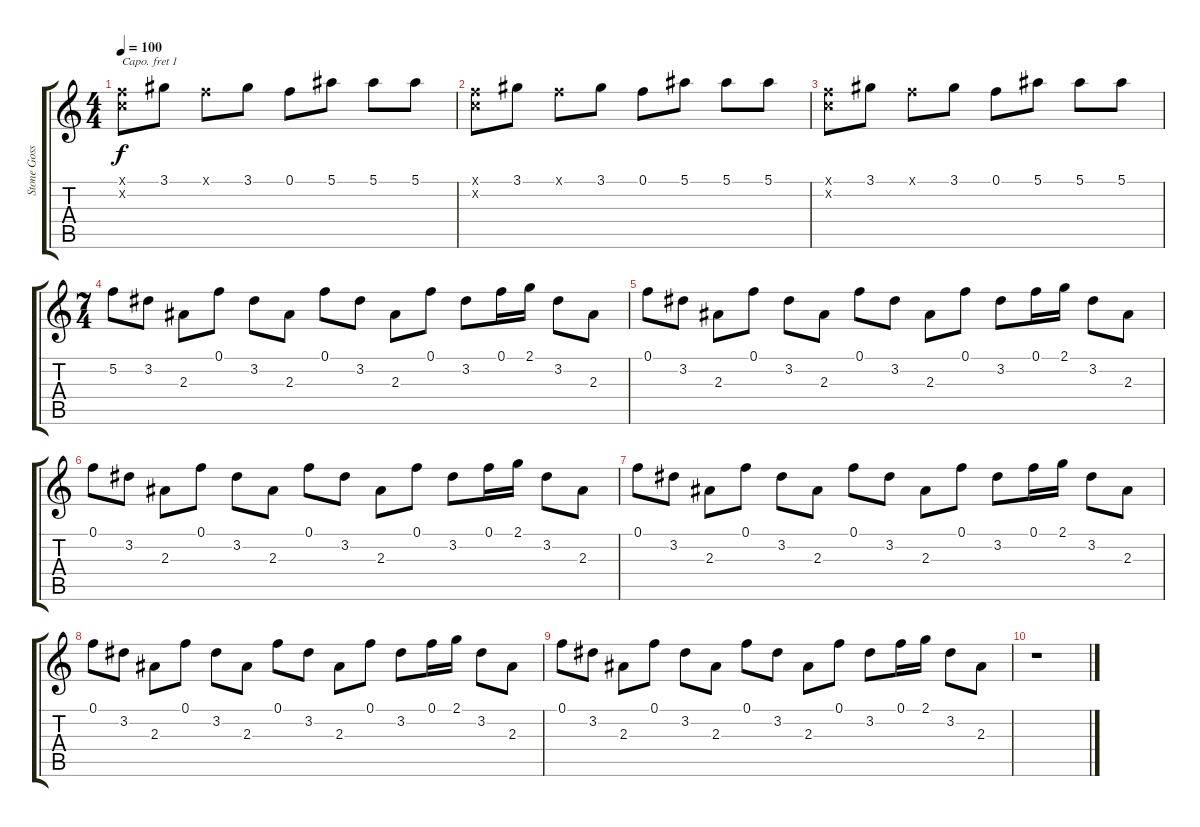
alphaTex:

\track ("Stone Gossard (Acc. Gtr.)" "Stone Goss") {instrument acousticguitarnylon}
\staff {score tabs}
\capo 1
\tuning (E4 B3 G3 D3 A2 E2) {hide}
\ts (4 4)
\tempo 100
\clef g2
\ks c
(0.1{x} 0.2{x}).8{dy f} 3.1.8 0.1{x}.8 3.1.8 0.1.8 5.1.8 5.1.8 5.1.8 |
(0.1{x} 0.2{x}).8 3.1.8 0.1{x}.8 3.1.8 0.1.8 5.1.8 5.1.8 5.1.8 |
(0.1{x} 0.2{x}).8 3.1.8 0.1{x}.8 3.1.8 0.1.8 5.1.8 5.1.8 5.1.8 |
\ts (7 4)
5.2.8 3.2.8 2.3.8 0.1.8 3.2.8 2.3.8 0.1.8 3.2.8 2.3.8 0.1.8 3.2.8 0.1.16 2.1.16 3.2.8 2.3.8 |
0.1.8 3.2.8 2.3.8 0.1.8 3.2.8 2.3.8 0.1.8 3.2.8 2.3.8 0.1.8 3.2.8 0.1.16 2.1.16 3.2.8 2.3.8 |
0.1.8 3.2.8 2.3.8 0.1.8 3.2.8 2.3.8 0.1.8 3.2.8 2.3.8 0.1.8 3.2.8 0.1.16 2.1.16 3.2.8 2.3.8 |
0.1.8 3.2.8 2.3.8 0.1.8 3.2.8 2.3.8 0.1.8 3.2.8 2.3.8 0.1.8 3.2.8 0.1.16 2.1.16 3.2.8 2.3.8 |
0.1.8 3.2.8 2.3.8 0.1.8 3.2.8 2.3.8 0.1.8 3.2.8 2.3.8 0.1.8 3.2.8 0.1.16 2.1.16 3.2.8 2.3.8 |
0.1.8 3.2.8 2.3.8 0.1.8 3.2.8 2.3.8 0.1.8 3.2.8 2.3.8 0.1.8 3.2.8 0.1.16 2.1.16 3.2.8 2.3.8 |
r.1
